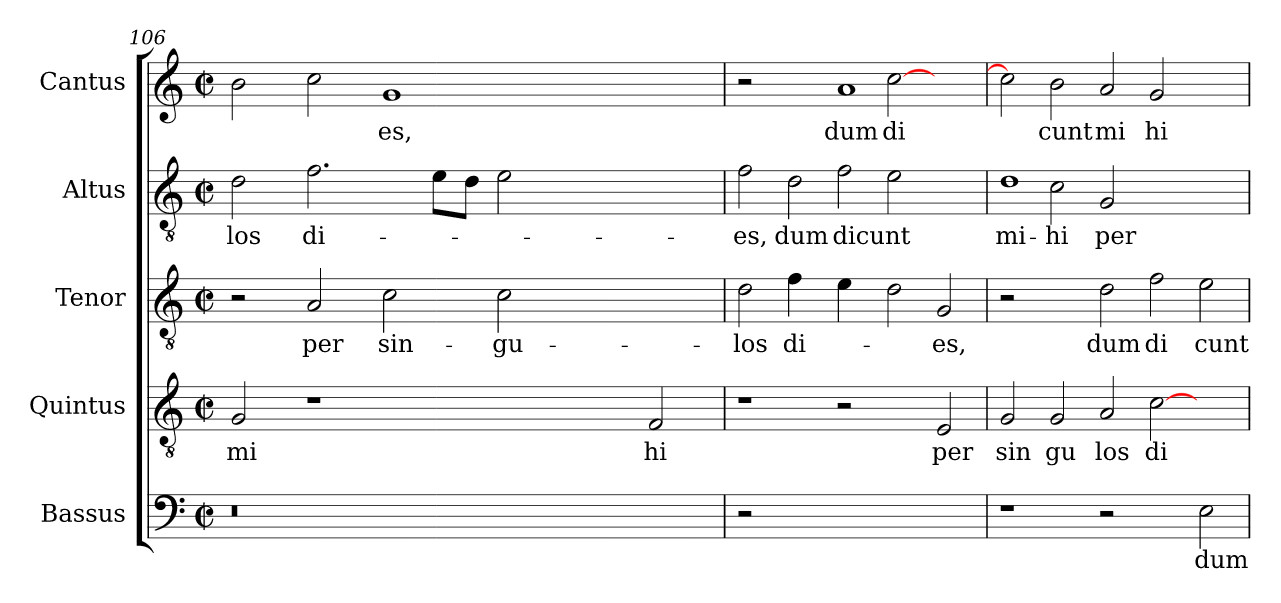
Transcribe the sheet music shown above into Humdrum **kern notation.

**kern	**text	**kern	**text	**kern	**text	**kern	**text	**kern	**text
*part5	*part5	*part4	*part4	*part3	*part3	*part2	*part2	*part1	*part1
*staff5	*staff5	*staff4	*staff4	*staff3	*staff3	*staff2	*staff2	*staff1	*staff1
*I"Bassus	*	*I"Quintus	*	*I"Tenor	*	*I"Altus	*	*I"Cantus	*
*clefF4	*	*clefGv2	*	*clefGv2	*	*clefGv2	*	*clefG2	*
*M2/2	*	*M2/2	*	*M2/2	*	*M2/2	*	*M2/2	*
*met(c|)	*	*met(c|)	*	*met(c|)	*	*met(c|)	*	*met(c|)	*
=106	=106	=106	=106	=106	=106	=106	=106	=106	=106
!	!	!	!LO:LY:b:cj	!	!	!	!LO:LY:b:cj	!	!
0r	.	2G/	mi	2r	.	2d\	-los	2b\	.
!	!	!LO:N:vis=1	!	!	!LO:LY:b:cj	!	!LO:LY:b:cj	!	!
.	.	0r	.	2A/	per	2.f\	di-	2cc\	.
!	!	!	!	!	!LO:LY:b:cj	!	!	!	!LO:LY:b:cj
.	.	.	.	2c\	sin-	.	.	1g	es,
.	.	.	.	.	.	8e\L	.	.	.
.	.	.	.	.	.	8d\J	.	.	.
!	!	!	!	!	!LO:LY:b:cj	!	!	!	!
.	.	.	.	2c\	-gu-	2e\	.	.	.
1ryy	.	.	.	1ryy	.	1ryy	.	1ryy	.
!	!	!	!LO:LY:b:cj	!	!	!	!	!	!
.	.	2F/	hi	.	.	.	.	.	.
=107	=107	=107	=107	=107	=107	=107	=107	=107	=107
!	!	!LO:N:vis=1	!	!LO:N:vis=2	!LO:LY:b:cj	!LO:N:vis=2	!LO:LY:b:cj	!	!
2r	.	2r	.	4d\	-los	4f\	-es,	2r	.
!	!	!	!	!	!LO:LY:b:cj	!LO:N:vis=2	!LO:LY:b:cj	!	!
.	.	.	.	4f\	di-	4d\	dum	.	.
!	!	!	!	!	!	!LO:N:vis=2	!LO:LY:b	!LO:N:vis=1	!LO:LY:b:cj
2.ryy	.	2r	.	4e\	.	4f\	dicunt	4a	dum
!	!	!	!	!LO:N:vis=2	!	!LO:N:vis=2	!	!LO:N:vis=2	!LO:LY:b:cj
.	.	.	.	4d\	.	4e\	.	[>4cc\	di
!	!	!LO:N:vis=2	!LO:LY:b:cj	!LO:N:vis=2	!LO:LY:b:cj	!	!	!	!
.	.	4E/	per	4G/	-es,	4ryy	.	4ryy	.
=108	=108	=108	=108	=108	=108	=108	=108	=108	=108
!LO:N:vis=1	!	!LO:N:vis=2	!LO:LY:b:cj	!	!	!LO:N:vis=1	!LO:LY:b:cj	!LO:N:vis=2	!
2r	.	4G/	sin	2r	.	4d	mi-	4cc\]	.
!	!	!LO:N:vis=2	!LO:LY:b:cj	!	!	!LO:N:vis=2	!LO:LY:b:cj	!LO:N:vis=2	!LO:LY:b:cj
.	.	4G/	gu	.	.	4c\	-hi	4b\	cunt
!	!	!LO:N:vis=2	!LO:LY:b:cj	!LO:N:vis=2	!LO:LY:b:cj	!LO:N:vis=2	!LO:LY:b:cj	!LO:N:vis=2	!LO:LY:b:cj
2r	.	4A/	los	4d\	dum	4G/	per	4a/	mi
!	!	!LO:N:vis=2	!LO:LY:b:cj	!LO:N:vis=2	!LO:LY:b:cj	!	!	!LO:N:vis=2	!LO:LY:b:cj
.	.	[>4c\	di	4f\	di	2ryy	.	4g/	hi
!LO:N:vis=2	!LO:LY:b:cj	!	!	!LO:N:vis=2	!LO:LY:b:cj	!	!	!	!
4E\	dum	4ryy	.	4e\	cunt	.	.	4ryy	.
=	=	=	=	=	=	=	=	=	=
*-	*-	*-	*-	*-	*-	*-	*-	*-	*-
